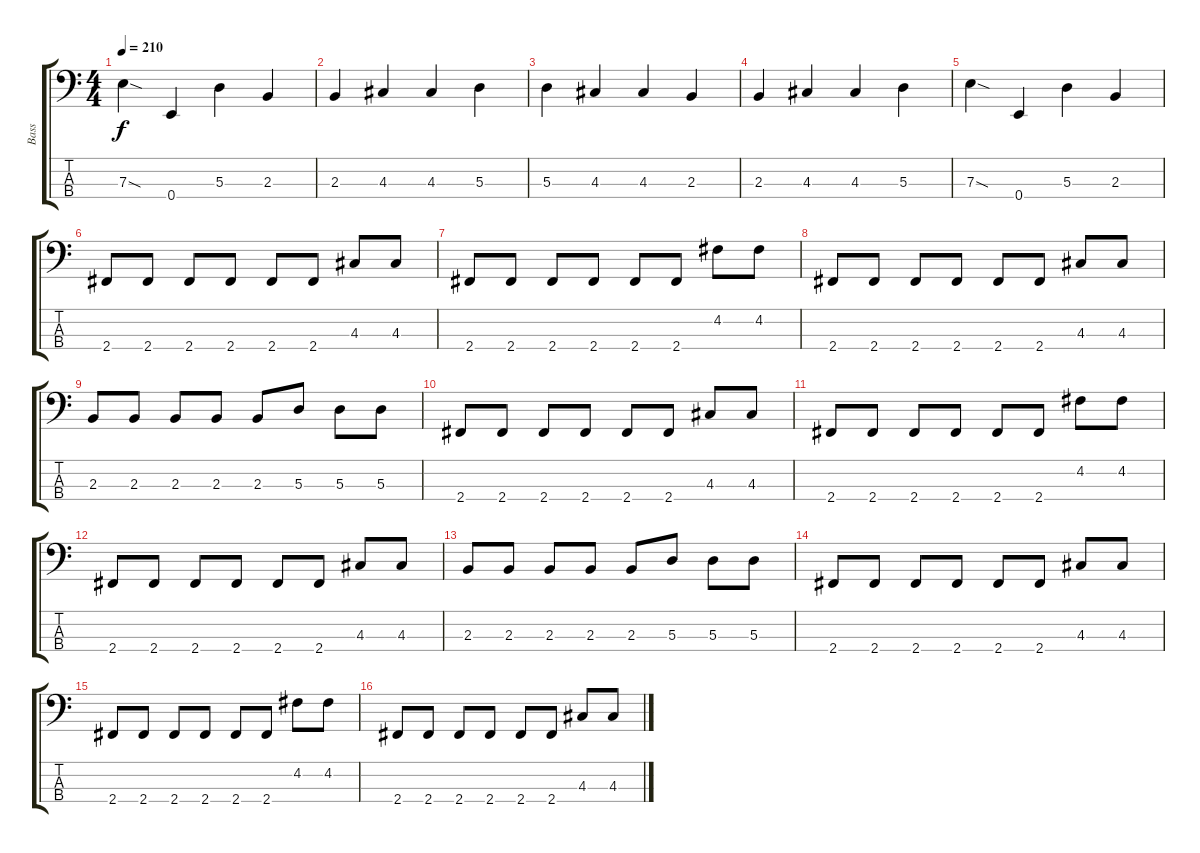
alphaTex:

\track ("Bass" "Bass") {instrument electricbassfinger}
\staff {score tabs}
\tuning (G2 D2 A1 E1) {hide}
\ts (4 4)
\tempo 210
\clef f4
\ks c
7.3{sod}.4{dy f} 0.4.4 5.3.4 2.3.4 |
2.3.4 4.3.4 4.3.4 5.3.4 |
5.3.4 4.3.4 4.3.4 2.3.4 |
2.3.4 4.3.4 4.3.4 5.3.4 |
7.3{sod}.4 0.4.4 5.3.4 2.3.4 |
2.4.8 2.4.8 2.4.8 2.4.8 2.4.8 2.4.8 4.3.8 4.3.8 |
2.4.8 2.4.8 2.4.8 2.4.8 2.4.8 2.4.8 4.2.8 4.2.8 |
2.4.8 2.4.8 2.4.8 2.4.8 2.4.8 2.4.8 4.3.8 4.3.8 |
2.3.8 2.3.8 2.3.8 2.3.8 2.3.8 5.3.8 5.3.8 5.3.8 |
2.4.8 2.4.8 2.4.8 2.4.8 2.4.8 2.4.8 4.3.8 4.3.8 |
2.4.8 2.4.8 2.4.8 2.4.8 2.4.8 2.4.8 4.2.8 4.2.8 |
2.4.8 2.4.8 2.4.8 2.4.8 2.4.8 2.4.8 4.3.8 4.3.8 |
2.3.8 2.3.8 2.3.8 2.3.8 2.3.8 5.3.8 5.3.8 5.3.8 |
2.4.8 2.4.8 2.4.8 2.4.8 2.4.8 2.4.8 4.3.8 4.3.8 |
2.4.8 2.4.8 2.4.8 2.4.8 2.4.8 2.4.8 4.2.8 4.2.8 |
2.4.8 2.4.8 2.4.8 2.4.8 2.4.8 2.4.8 4.3.8 4.3.8
